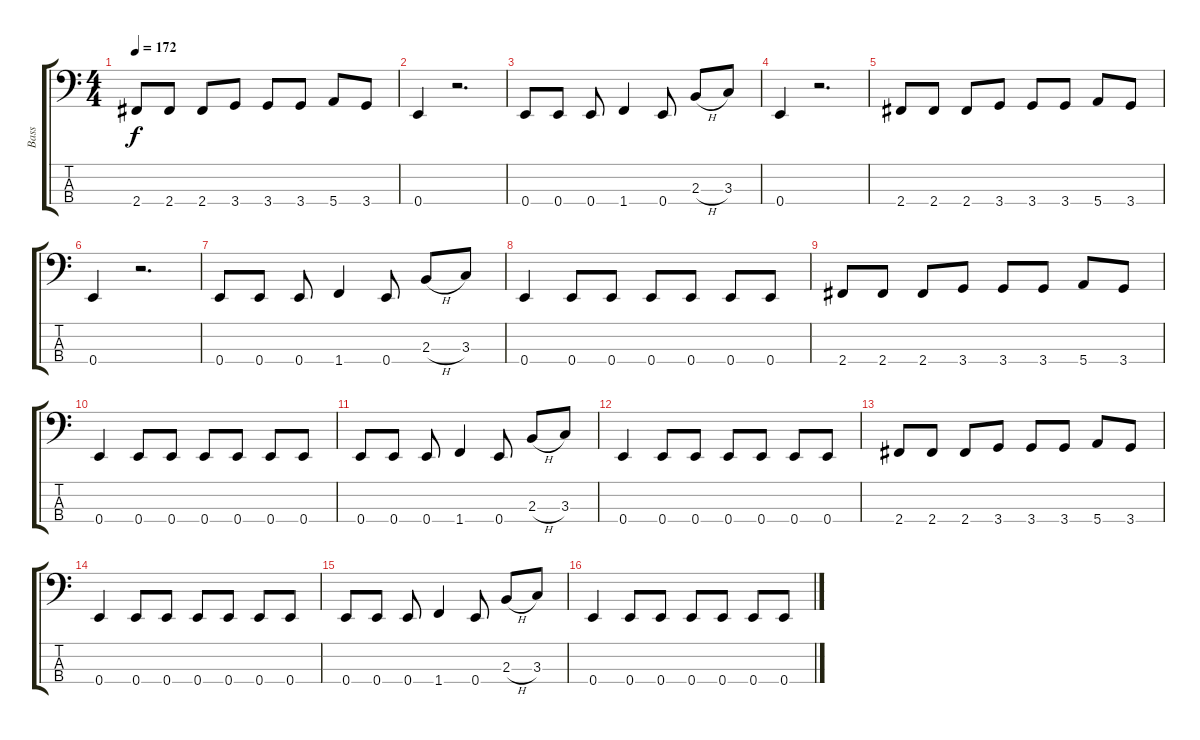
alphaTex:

\track ("Bass" "Bass") {instrument electricbasspick}
\staff {score tabs}
\tuning (G2 D2 A1 E1) {hide}
\ts (4 4)
\tempo 172
\clef f4
\ks c
2.4.8{dy f} 2.4.8 2.4.8 3.4.8 3.4.8 3.4.8 5.4.8 3.4.8 |
0.4.4 r.2{d} |
0.4.8 0.4.8 0.4.8 1.4.4 0.4.8 2.3{h}.8 3.3.8 |
0.4.4 r.2{d} |
2.4.8 2.4.8 2.4.8 3.4.8 3.4.8 3.4.8 5.4.8 3.4.8 |
0.4.4 r.2{d} |
0.4.8 0.4.8 0.4.8 1.4.4 0.4.8 2.3{h}.8 3.3.8 |
0.4.4 0.4.8 0.4.8 0.4.8 0.4.8 0.4.8 0.4.8 |
2.4.8 2.4.8 2.4.8 3.4.8 3.4.8 3.4.8 5.4.8 3.4.8 |
0.4.4 0.4.8 0.4.8 0.4.8 0.4.8 0.4.8 0.4.8 |
0.4.8 0.4.8 0.4.8 1.4.4 0.4.8 2.3{h}.8 3.3.8 |
0.4.4 0.4.8 0.4.8 0.4.8 0.4.8 0.4.8 0.4.8 |
2.4.8 2.4.8 2.4.8 3.4.8 3.4.8 3.4.8 5.4.8 3.4.8 |
0.4.4 0.4.8 0.4.8 0.4.8 0.4.8 0.4.8 0.4.8 |
0.4.8 0.4.8 0.4.8 1.4.4 0.4.8 2.3{h}.8 3.3.8 |
\section ("" "")
0.4.4 0.4.8 0.4.8 0.4.8 0.4.8 0.4.8 0.4.8
